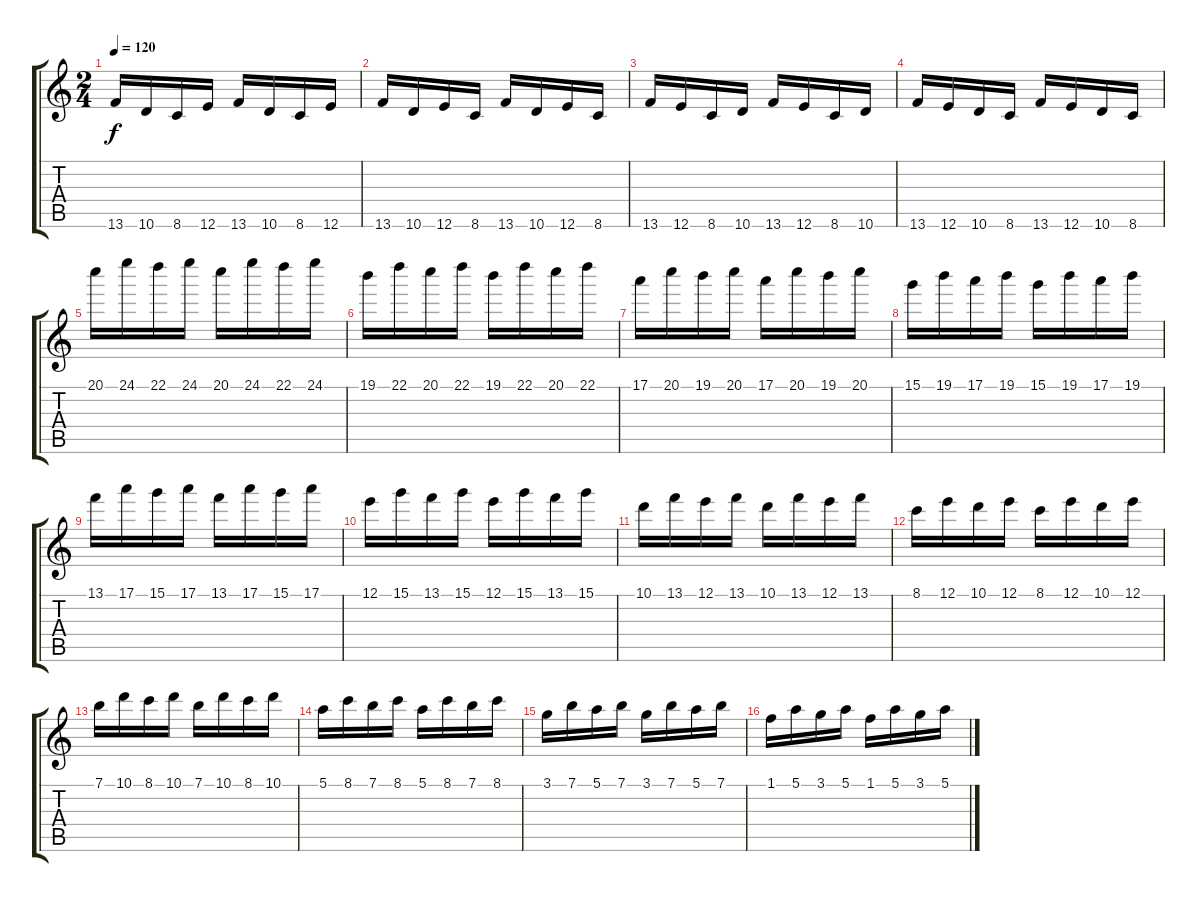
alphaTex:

\track "" {instrument electricguitarjazz}
\staff {score tabs}
\tuning (E4 B3 G3 D3 A2 E2) {hide}
\ts (2 4)
\tempo 120
\clef g2
\ks c
13.6.16{dy f} 10.6.16 8.6.16 12.6.16 13.6.16 10.6.16 8.6.16 12.6.16 |
13.6.16 10.6.16 12.6.16 8.6.16 13.6.16 10.6.16 12.6.16 8.6.16 |
13.6.16 12.6.16 8.6.16 10.6.16 13.6.16 12.6.16 8.6.16 10.6.16 |
13.6.16 12.6.16 10.6.16 8.6.16 13.6.16 12.6.16 10.6.16 8.6.16 |
20.1.16 24.1.16 22.1.16 24.1.16 20.1.16 24.1.16 22.1.16 24.1.16 |
19.1.16 22.1.16 20.1.16 22.1.16 19.1.16 22.1.16 20.1.16 22.1.16 |
17.1.16 20.1.16 19.1.16 20.1.16 17.1.16 20.1.16 19.1.16 20.1.16 |
15.1.16 19.1.16 17.1.16 19.1.16 15.1.16 19.1.16 17.1.16 19.1.16 |
13.1.16 17.1.16 15.1.16 17.1.16 13.1.16 17.1.16 15.1.16 17.1.16 |
12.1.16 15.1.16 13.1.16 15.1.16 12.1.16 15.1.16 13.1.16 15.1.16 |
10.1.16 13.1.16 12.1.16 13.1.16 10.1.16 13.1.16 12.1.16 13.1.16 |
8.1.16 12.1.16 10.1.16 12.1.16 8.1.16 12.1.16 10.1.16 12.1.16 |
7.1.16 10.1.16 8.1.16 10.1.16 7.1.16 10.1.16 8.1.16 10.1.16 |
5.1.16 8.1.16 7.1.16 8.1.16 5.1.16 8.1.16 7.1.16 8.1.16 |
3.1.16 7.1.16 5.1.16 7.1.16 3.1.16 7.1.16 5.1.16 7.1.16 |
1.1.16 5.1.16 3.1.16 5.1.16 1.1.16 5.1.16 3.1.16 5.1.16
